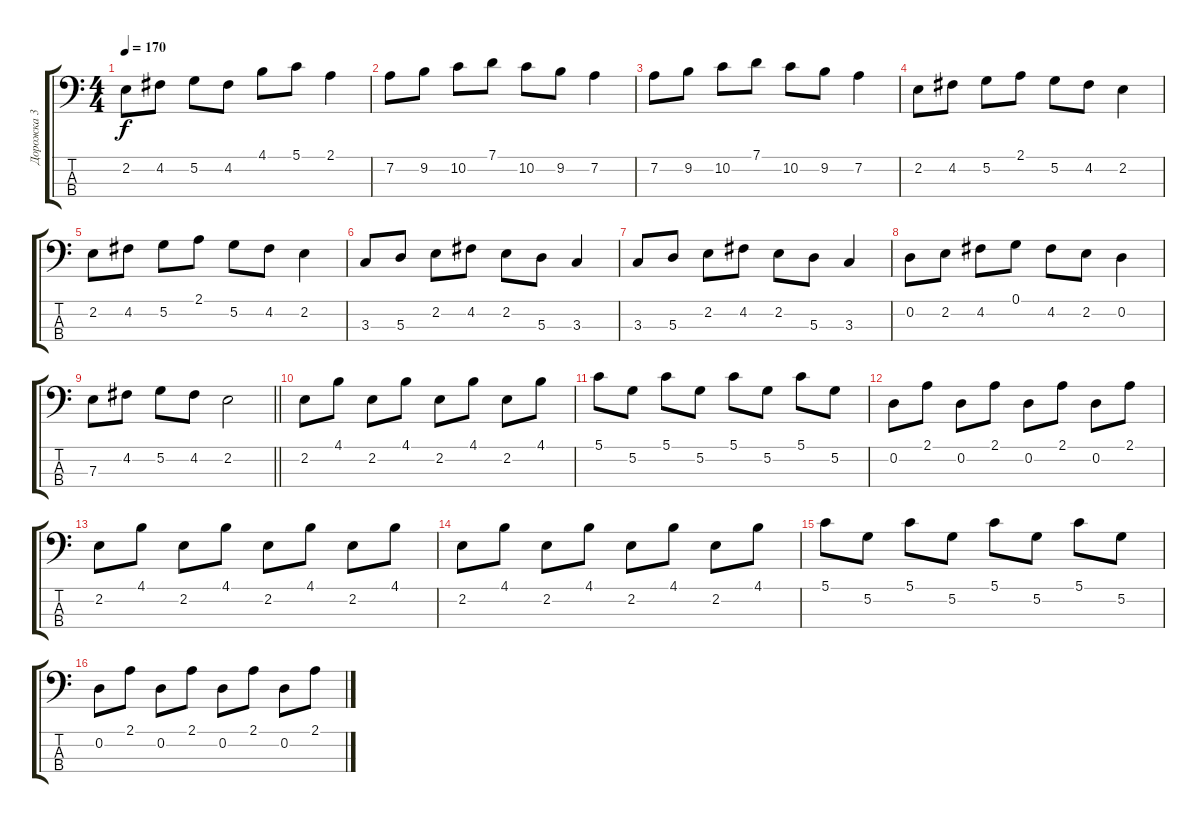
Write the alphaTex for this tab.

\track ("Дорожка 3" "Дорожка 3") {instrument electricbasspick}
\staff {score tabs}
\tuning (G2 D2 A1 E1) {hide}
\ts (4 4)
\tempo 170
\clef f4
\ks c
2.2.8{dy f} 4.2.8 5.2.8 4.2.8 4.1.8 5.1.8 2.1.4 |
7.2.8 9.2.8 10.2.8 7.1.8 10.2.8 9.2.8 7.2.4 |
7.2.8 9.2.8 10.2.8 7.1.8 10.2.8 9.2.8 7.2.4 |
2.2.8 4.2.8 5.2.8 2.1.8 5.2.8 4.2.8 2.2.4 |
2.2.8 4.2.8 5.2.8 2.1.8 5.2.8 4.2.8 2.2.4 |
3.3.8 5.3.8 2.2.8 4.2.8 2.2.8 5.3.8 3.3.4 |
3.3.8 5.3.8 2.2.8 4.2.8 2.2.8 5.3.8 3.3.4 |
0.2.8 2.2.8 4.2.8 0.1.8 4.2.8 2.2.8 0.2.4 |
\barLineRight lightlight
7.3.8 4.2.8 5.2.8 4.2.8 2.2.2 |
2.2.8{volume 16} 4.1.8 2.2.8 4.1.8 2.2.8 4.1.8 2.2.8 4.1.8 |
5.1.8 5.2.8 5.1.8 5.2.8 5.1.8 5.2.8 5.1.8 5.2.8 |
0.2.8 2.1.8 0.2.8 2.1.8 0.2.8 2.1.8 0.2.8 2.1.8 |
2.2.8 4.1.8 2.2.8 4.1.8 2.2.8 4.1.8 2.2.8 4.1.8 |
2.2.8 4.1.8 2.2.8 4.1.8 2.2.8 4.1.8 2.2.8 4.1.8 |
5.1.8 5.2.8 5.1.8 5.2.8 5.1.8 5.2.8 5.1.8 5.2.8 |
0.2.8 2.1.8 0.2.8 2.1.8 0.2.8 2.1.8 0.2.8 2.1.8
